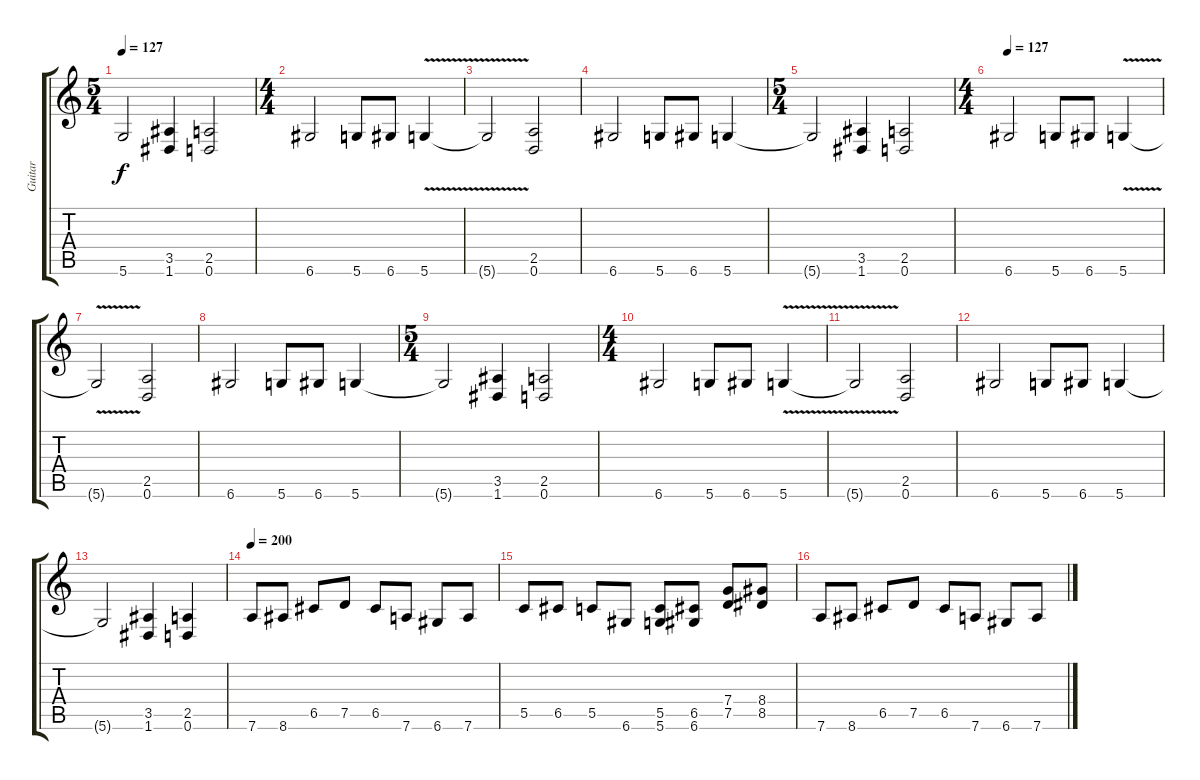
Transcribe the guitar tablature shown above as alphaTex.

\track ("Guitar" "Guitar") {instrument distortionguitar}
\staff {score tabs}
\tuning (D4 A3 F3 C3 G2 D2) {hide}
\ts (5 4)
\tempo 127
\clef g2
\ks c
5.6{t}.2{dy f} (3.5 1.6).4 (2.5 0.6).2 |
\ts (4 4)
6.6.2 5.6.8 6.6.8 5.6{v}.4 |
5.6{v t}.2 (2.5 0.6).2 |
6.6.2 5.6.8 6.6.8 5.6.4 |
\ts (5 4)
5.6{t}.2 (3.5 1.6).4 (2.5 0.6).2 |
\ts (4 4)
\tempo 127
6.6.2 5.6.8 6.6.8 5.6{v}.4 |
5.6{v t}.2 (2.5 0.6).2 |
6.6.2 5.6.8 6.6.8 5.6.4 |
\ts (5 4)
5.6{t}.2 (3.5 1.6).4 (2.5 0.6).2 |
\ts (4 4)
6.6.2 5.6.8 6.6.8 5.6{v}.4 |
5.6{v t}.2 (2.5 0.6).2 |
6.6.2 5.6.8 6.6.8 5.6.4 |
5.6{t}.2 (3.5 1.6).4 (2.5 0.6).4 |
\tempo 200
7.6.8 8.6.8 6.5.8 7.5.8 6.5.8 7.6.8 6.6.8 7.6.8 |
5.5.8 6.5.8 5.5.8 6.6.8 (5.5 5.6).8 (6.5 6.6).8 (7.4 7.5).8 (8.4 8.5).8 |
7.6.8 8.6.8 6.5.8 7.5.8 6.5.8 7.6.8 6.6.8 7.6.8
